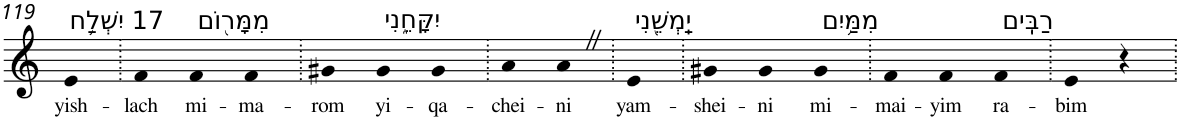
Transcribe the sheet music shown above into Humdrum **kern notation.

**kern	**text
*part1	*part1
*staff1	*staff1
*I"Piano	*
*I'Pno	*
!!LO:PB:g=z
*clefG2	*
*k[]	*
=119	=119
!LO:TX:a:t=17 יִשְׁלַ֥ח	!
!	!LO:LY:b
4e	yish-
=120.	=120.
!	!LO:LY:b
4f	-lach
!LO:TX:a:t=מִמָּר֖וֹם	!
!	!LO:LY:b
4f	mi-
!	!LO:LY:b
4f	-ma-
=121.	=121.
!	!LO:LY:b
4g#X	-rom
!LO:TX:a:t=יִקָּחֵ֑נִי	!
!	!LO:LY:b
4g#	yi-
!	!LO:LY:b
4g#	-qa-
=122.	=122.
!	!LO:LY:b
4a	-chei-
!	!LO:LY:b
4aZ	-ni
=123.	=123.
!LO:TX:a:t=יַֽמְשֵׁ֖נִי	!
!	!LO:LY:b
4e	yam-
=124.	=124.
!	!LO:LY:b
4g#X	-shei-
!	!LO:LY:b
4g#	-ni
!LO:TX:a:t=מִמַּ֥יִם	!
!	!LO:LY:b
4g#	mi-
=125.	=125.
!	!LO:LY:b
4f	-mai-
!	!LO:LY:b
4f	-yim
!LO:TX:a:t=רַבִּֽים	!
!	!LO:LY:b
4f	ra-
=126.	=126.
!	!LO:LY:b
4e	-bim
4r	.
=.	=.
*-	*-
